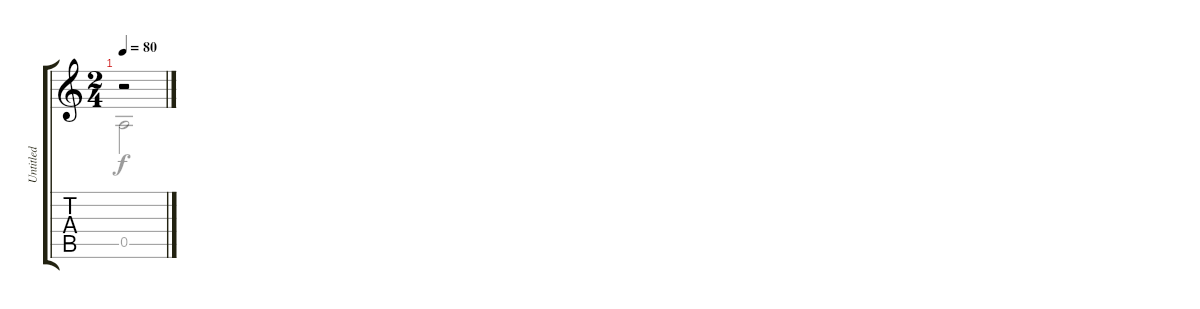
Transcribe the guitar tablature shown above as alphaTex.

\track ("Untitled" "Untitled") {instrument acousticguitarnylon}
\staff {score tabs}
\tuning (E4 B3 G3 D3 A2 E2) {hide}
\voice
\ts (2 4)
\tempo 80
\clef g2
\ks c
r.2{dy f}
\voice
\clef g2
\ottava regular
\simile none
\ks c
0.5.2{dy f}
